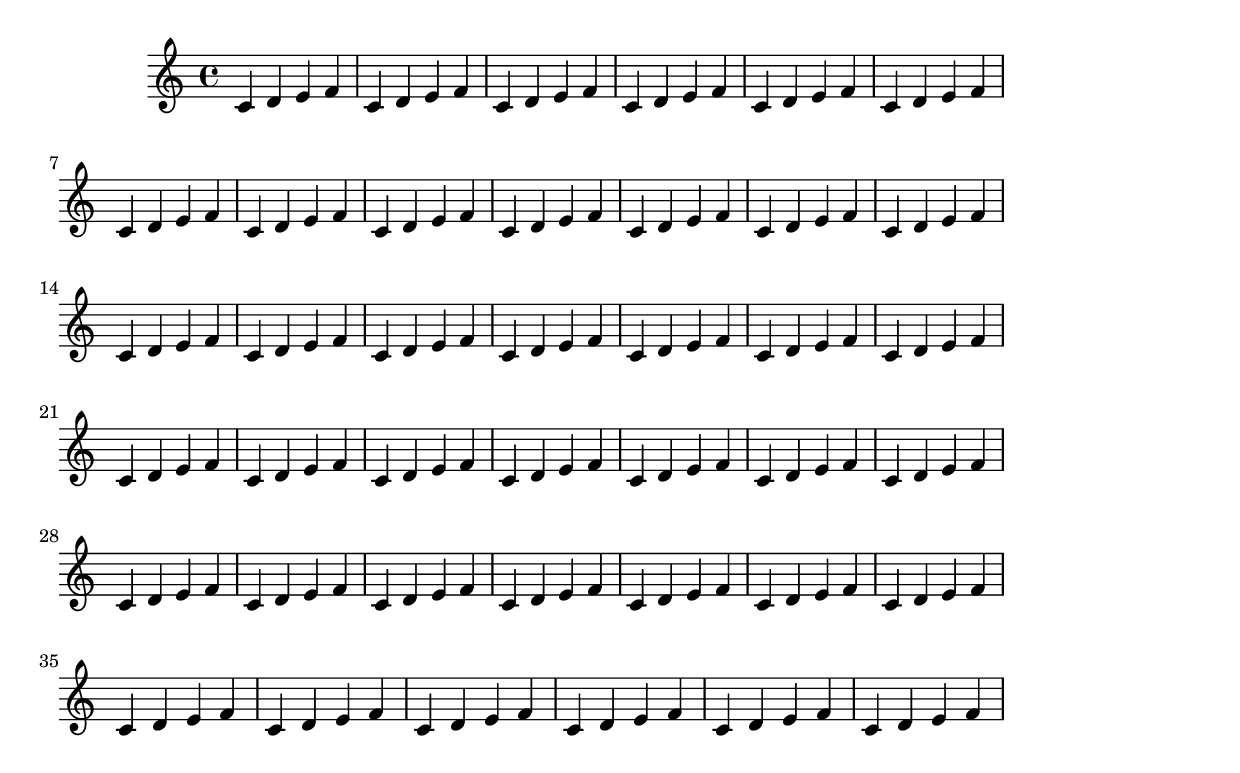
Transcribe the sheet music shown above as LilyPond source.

\version "2.13.5"

\header {
  texidoc = "Here only right-margin is given, left-margin will remain default."
}

someNotes = \relative c' { \repeat unfold 40 { c4 d e f } }

\paper {
  #(set-paper-size (ly:get-option 'paper-size))
  right-margin = 40 \mm
}

\book {
  \score { \someNotes }
}
